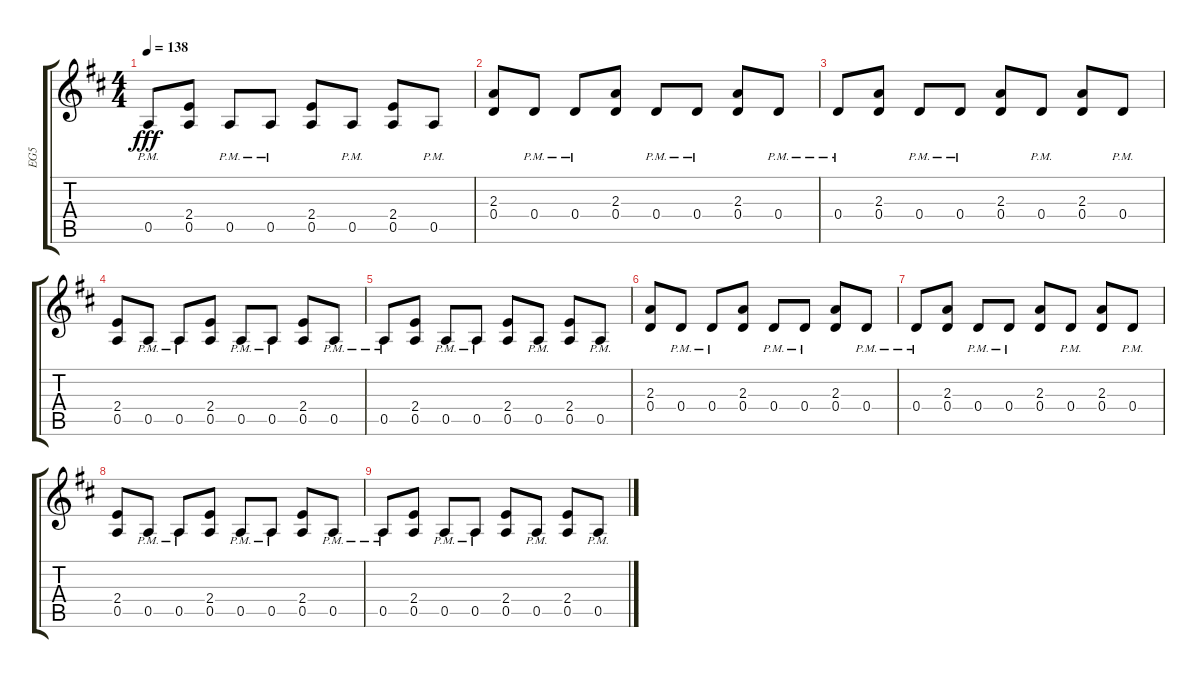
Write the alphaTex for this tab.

\track ("EG5" "EG5") {instrument electricguitarmuted}
\staff {score tabs}
\tuning (E4 B3 G3 D3 A2 E2) {hide}
\ts (4 4)
\tempo 138
\clef g2
\ks d
0.5{pm}.8{dy fff} (2.4 0.5).8 0.5{pm}.8 0.5{pm}.8 (2.4 0.5).8 0.5{pm}.8 (2.4 0.5).8 0.5{pm}.8 |
(2.3 0.4).8 0.4{pm}.8 0.4{pm}.8 (2.3 0.4).8 0.4{pm}.8 0.4{pm}.8 (2.3 0.4).8 0.4{pm}.8 |
0.4{pm}.8 (2.3 0.4).8 0.4{pm}.8 0.4{pm}.8 (2.3 0.4).8 0.4{pm}.8 (2.3 0.4).8 0.4{pm}.8 |
(2.4 0.5).8 0.5{pm}.8 0.5{pm}.8 (2.4 0.5).8 0.5{pm}.8 0.5{pm}.8 (2.4 0.5).8 0.5{pm}.8 |
0.5{pm}.8 (2.4 0.5).8 0.5{pm}.8 0.5{pm}.8 (2.4 0.5).8 0.5{pm}.8 (2.4 0.5).8 0.5{pm}.8 |
(2.3 0.4).8 0.4{pm}.8 0.4{pm}.8 (2.3 0.4).8 0.4{pm}.8 0.4{pm}.8 (2.3 0.4).8 0.4{pm}.8 |
0.4{pm}.8 (2.3 0.4).8 0.4{pm}.8 0.4{pm}.8 (2.3 0.4).8 0.4{pm}.8 (2.3 0.4).8 0.4{pm}.8 |
(2.4 0.5).8 0.5{pm}.8 0.5{pm}.8 (2.4 0.5).8 0.5{pm}.8 0.5{pm}.8 (2.4 0.5).8 0.5{pm}.8 |
0.5{pm}.8 (2.4 0.5).8 0.5{pm}.8 0.5{pm}.8 (2.4 0.5).8 0.5{pm}.8 (2.4 0.5).8 0.5{pm}.8
